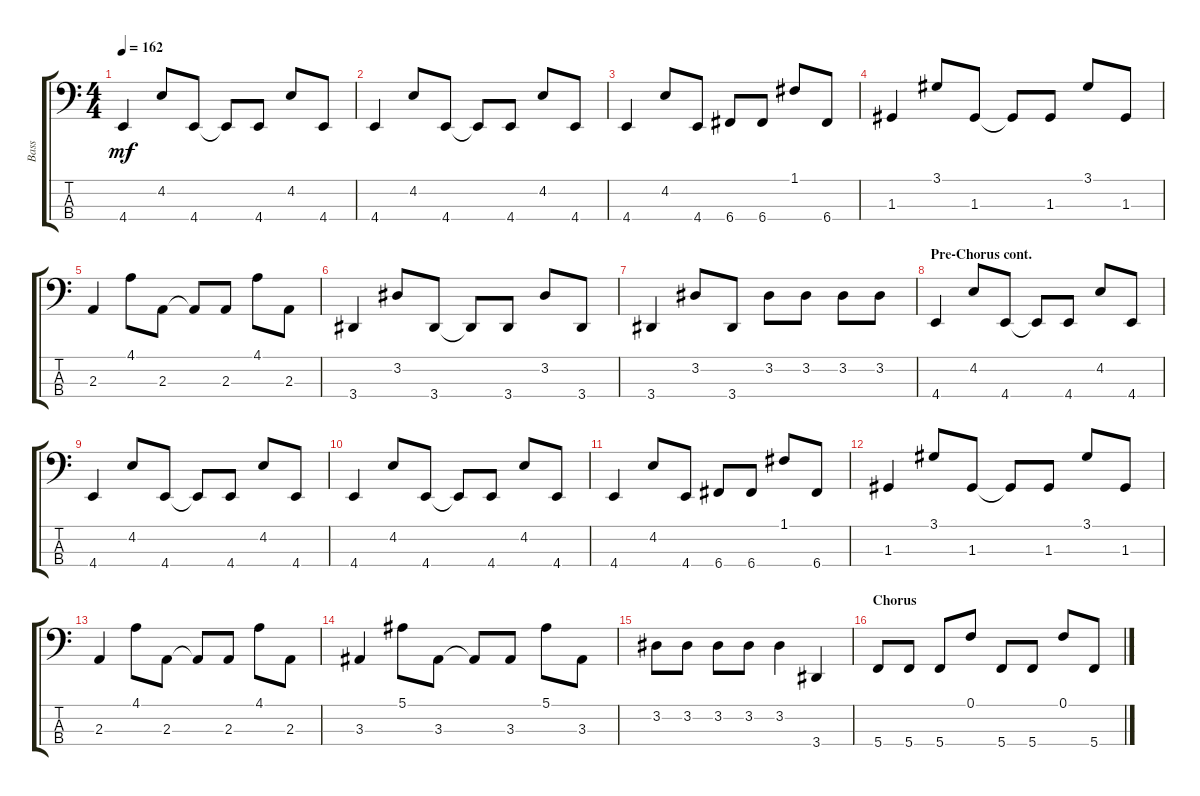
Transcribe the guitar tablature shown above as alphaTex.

\track ("Bass" "Bass") {instrument electricbassfinger}
\staff {score tabs}
\tuning (F2 C2 G1 C1) {hide}
\ts (4 4)
\tempo 162
\clef f4
\ks aminor
4.4.4{dy mf} 4.2.8 4.4.8 4.4{t}.8 4.4.8 4.2.8 4.4.8 |
4.4.4 4.2.8 4.4.8 4.4{t}.8 4.4.8 4.2.8 4.4.8 |
4.4.4 4.2.8 4.4.8 6.4.8 6.4.8 1.1.8 6.4.8 |
1.3.4 3.1.8 1.3.8 1.3{t}.8 1.3.8 3.1.8 1.3.8 |
2.3.4 4.1.8 2.3.8 2.3{t}.8 2.3.8 4.1.8 2.3.8 |
3.4.4 3.2.8 3.4.8 3.4{t}.8 3.4.8 3.2.8 3.4.8 |
3.4.4 3.2.8 3.4.8 3.2.8 3.2.8 3.2.8 3.2.8 |
\section ("" "Pre-Chorus cont.")
4.4.4 4.2.8 4.4.8 4.4{t}.8 4.4.8 4.2.8 4.4.8 |
4.4.4 4.2.8 4.4.8 4.4{t}.8 4.4.8 4.2.8 4.4.8 |
4.4.4 4.2.8 4.4.8 4.4{t}.8 4.4.8 4.2.8 4.4.8 |
4.4.4 4.2.8 4.4.8 6.4.8 6.4.8 1.1.8 6.4.8 |
1.3.4 3.1.8 1.3.8 1.3{t}.8 1.3.8 3.1.8 1.3.8 |
2.3.4 4.1.8 2.3.8 2.3{t}.8 2.3.8 4.1.8 2.3.8 |
3.3.4 5.1.8 3.3.8 3.3{t}.8 3.3.8 5.1.8 3.3.8 |
3.2.8 3.2.8 3.2.8 3.2.8 3.2.4 3.4.4 |
\section ("" "Chorus")
5.4.8 5.4.8 5.4.8 0.1.8 5.4.8 5.4.8 0.1.8 5.4.8
